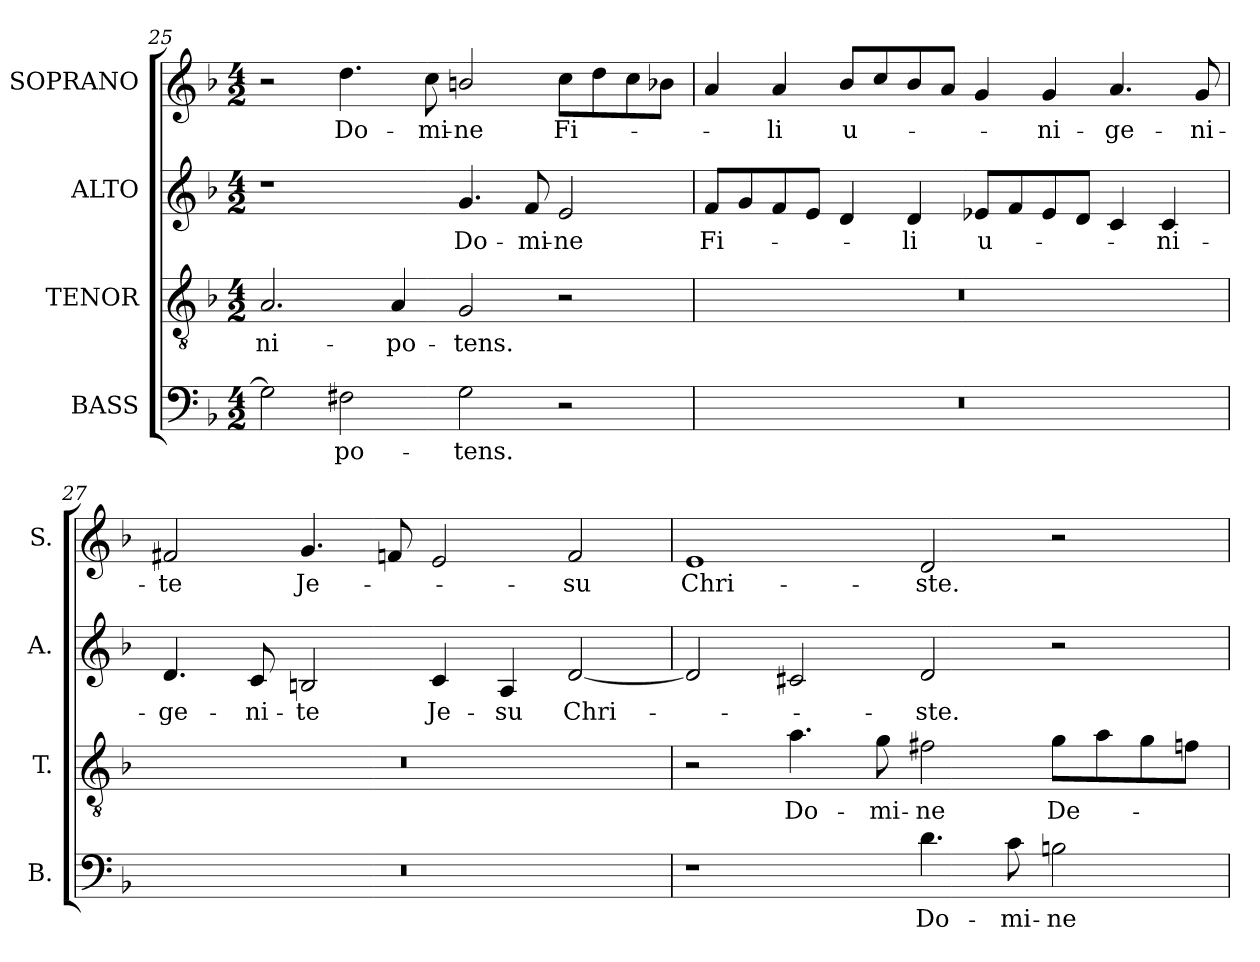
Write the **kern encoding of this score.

**kern	**text	**kern	**text	**kern	**text	**kern	**text
*part4	*part4	*part3	*part3	*part2	*part2	*part1	*part1
*staff4	*staff4	*staff3	*staff3	*staff2	*staff2	*staff1	*staff1
*I"BASS	*	*I"TENOR	*	*I"ALTO	*	*I"SOPRANO	*
*I'B.	*	*I'T.	*	*I'A.	*	*I'S.	*
!!LO:LB:g=z
*clefF4	*	*clefGv2	*	*clefG2	*	*clefG2	*
*	*	*ITrd7c12	*	*	*	*	*
*k[b-]	*	*k[b-]	*	*k[b-]	*	*k[b-]	*
*F:	*	*F:	*	*F:	*	*F:	*
*M4/2	*	*M4/2	*	*M4/2	*	*M4/2	*
=25	=25	=25	=25	=25	=25	=25	=25
!	!	!	!LO:LY:b:color=#000000	!	!	!	!
2Gi\]	.	2.AAi/	-ni-	1r	.	2r	.
!	!LO:LY:b:color=#000000	!	!	!	!	!	!
!	!	!	!	!	!	!	!LO:LY:b:color=#000000
2F#Xi\	-po-	.	.	.	.	4.ddi\	Do-
!	!	!	!LO:LY:b:color=#000000	!	!	!	!
.	.	4AAi/	-po-	.	.	.	.
!	!	!	!	!	!	!	!LO:LY:b:color=#000000
.	.	.	.	.	.	8cci\	-mi-
!	!LO:LY:b:color=#000000	!	!	!	!	!	!
!	!	!	!LO:LY:b:color=#000000	!	!	!	!
!	!	!	!	!	!LO:LY:b:color=#000000	!	!
!	!	!	!	!	!	!	!LO:LY:b:color=#000000
2Gi\	-tens.	2GGi/	-tens.	4.gi/	Do-	2bni/	-ne
!	!	!	!	!	!LO:LY:b:color=#000000	!	!
.	.	.	.	8fi/	-mi-	.	.
!	!	!	!	!	!LO:LY:b:color=#000000	!	!
!	!	!	!	!	!	!	!LO:LY:b:color=#000000
2r	.	2r	.	2ei/	-ne	8cci\L	Fi-
.	.	.	.	.	.	8ddi\	.
.	.	.	.	.	.	8cci\	.
.	.	.	.	.	.	8b-Xi\J	.
=26	=26	=26	=26	=26	=26	=26	=26
!LO:N:vis=1	!	!LO:N:vis=1	!	!	!	!	!
!	!	!	!	!	!LO:LY:b:color=#000000	!	!
0r	.	0r	.	8fi/L	Fi-	4ai/	.
.	.	.	.	8gi/	.	.	.
!	!	!	!	!	!	!	!LO:LY:b:color=#000000
.	.	.	.	8fi/	.	4ai/	-li
.	.	.	.	8ei/J	.	.	.
!	!	!	!	!	!	!	!LO:LY:b:color=#000000
.	.	.	.	4di/	.	8b-i/L	u-
.	.	.	.	.	.	8cci/	.
!	!	!	!	!	!LO:LY:b:color=#000000	!	!
.	.	.	.	4di/	-li	8b-i/	.
.	.	.	.	.	.	8ai/J	.
!	!	!	!	!	!LO:LY:b:color=#000000	!	!
.	.	.	.	8e-Xi/L	u-	4gi/	.
.	.	.	.	8fi/	.	.	.
!	!	!	!	!	!	!	!LO:LY:b:color=#000000
.	.	.	.	8e-i/	.	4gi/	-ni-
.	.	.	.	8di/J	.	.	.
!	!	!	!	!	!	!	!LO:LY:b:color=#000000
.	.	.	.	4ci/	.	4.ai/	-ge-
!	!	!	!	!	!LO:LY:b:color=#000000	!	!
.	.	.	.	4ci/	-ni-	.	.
!	!	!	!	!	!	!	!LO:LY:b:color=#000000
.	.	.	.	.	.	8gi/	-ni-
=27	=27	=27	=27	=27	=27	=27	=27
!LO:N:vis=1	!	!LO:N:vis=1	!	!	!	!	!
!	!	!	!	!	!LO:LY:b:color=#000000	!	!
!	!	!	!	!	!	!	!LO:LY:b:color=#000000
0r	.	0r	.	4.di/	-ge-	2f#Xi/	-te
!	!	!	!	!	!LO:LY:b:color=#000000	!	!
.	.	.	.	8ci/	-ni-	.	.
!	!	!	!	!	!LO:LY:b:color=#000000	!	!
!	!	!	!	!	!	!	!LO:LY:b:color=#000000
.	.	.	.	2Bni/	-te	4.gi/	Je-
.	.	.	.	.	.	8fni/	.
!	!	!	!	!	!LO:LY:b:color=#000000	!	!
.	.	.	.	4ci/	Je-	2ei/	.
!	!	!	!	!	!LO:LY:b:color=#000000	!	!
.	.	.	.	4Ai/	-su	.	.
!	!	!	!	!	!LO:LY:b:color=#000000	!	!
!	!	!	!	!	!	!	!LO:LY:b:color=#000000
.	.	.	.	[2di/	Chri-	2fi/	-su
!!LO:PB:g=z
=28	=28	=28	=28	=28	=28	=28	=28
!	!	!	!	!	!	!	!LO:LY:b:color=#000000
1r	.	2r	.	2di/]	.	1ei	Chri-
!	!	!	!LO:LY:b:color=#000000	!	!	!	!
.	.	4.Ai\	Do-	2c#Xi/	.	.	.
!	!	!	!LO:LY:b:color=#000000	!	!	!	!
.	.	8Gi\	-mi-	.	.	.	.
!	!LO:LY:b:color=#000000	!	!	!	!	!	!
!	!	!	!LO:LY:b:color=#000000	!	!	!	!
!	!	!	!	!	!LO:LY:b:color=#000000	!	!
!	!	!	!	!	!	!	!LO:LY:b:color=#000000
4.di\	Do-	2F#Xi\	-ne	2di/	-ste.	2di/	-ste.
!	!LO:LY:b:color=#000000	!	!	!	!	!	!
8ci\	-mi-	.	.	.	.	.	.
!	!LO:LY:b:color=#000000	!	!	!	!	!	!
!	!	!	!LO:LY:b:color=#000000	!	!	!	!
2Bni\	-ne	8Gi\L	De-	2r	.	2r	.
.	.	8Ai\	.	.	.	.	.
.	.	8Gi\	.	.	.	.	.
.	.	8Fni\J	.	.	.	.	.
=	=	=	=	=	=	=	=
*-	*-	*-	*-	*-	*-	*-	*-
